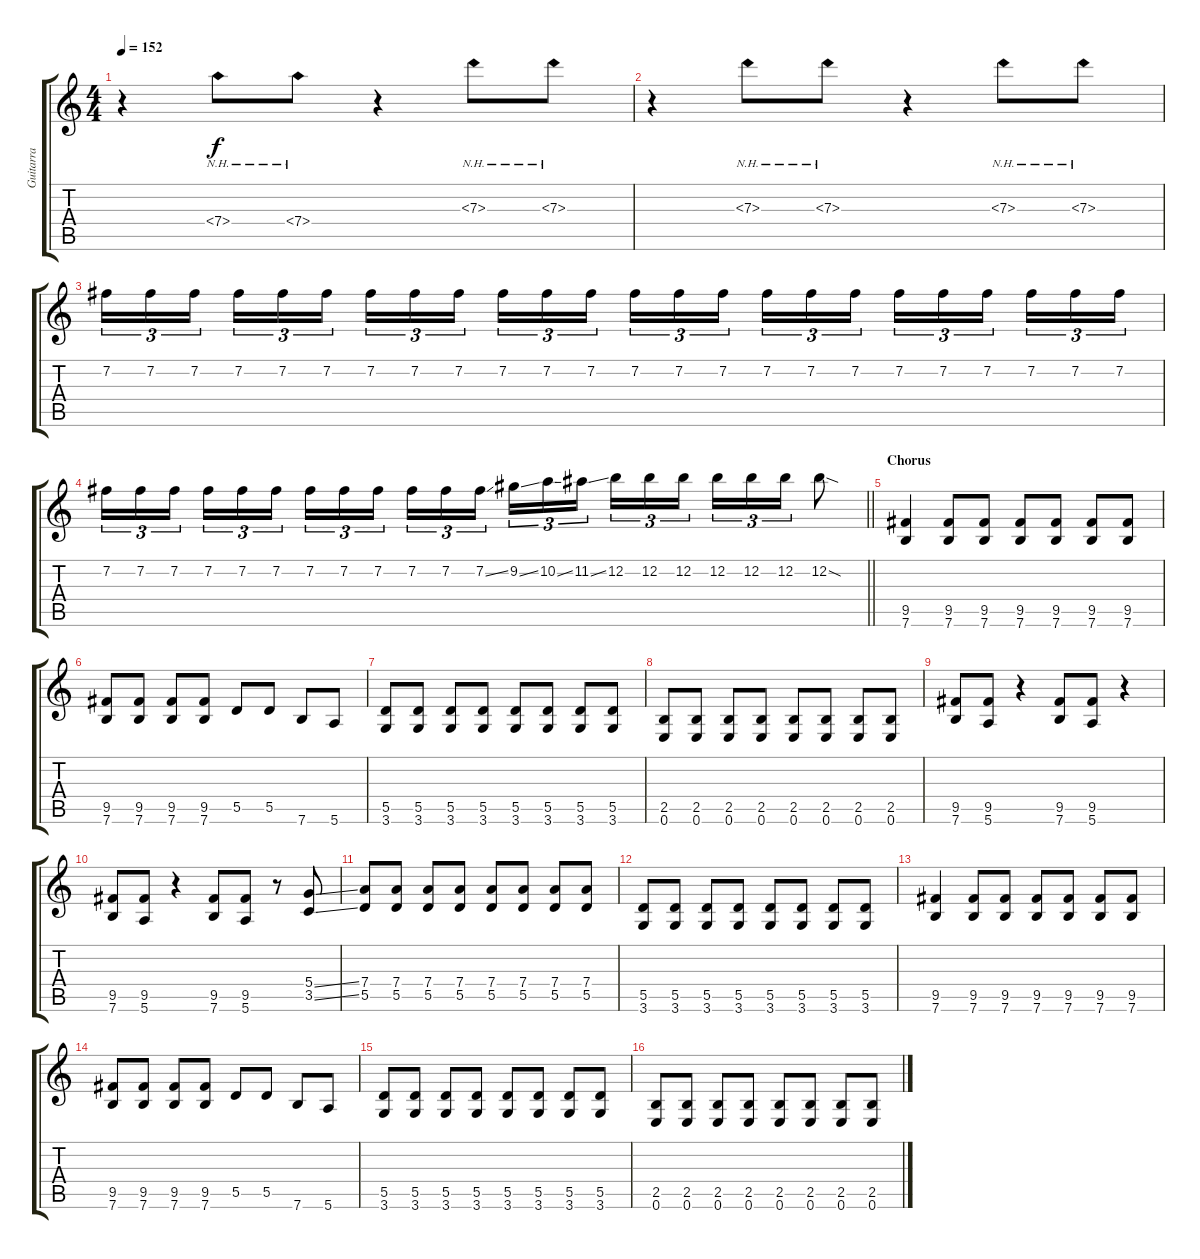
\track ("Guitarra" "Guitarra") {instrument overdrivenguitar}
\staff {score tabs}
\tuning (E4 B3 G3 D3 A2 E2) {hide}
\ts (4 4)
\tempo 152
\clef g2
\ks c
r.4{dy f} 7.4{nh}.8 7.4{nh}.8 r.4 7.3{nh}.8 7.3{nh}.8 |
r.4 7.3{nh}.8 7.3{nh}.8 r.4 7.3{nh}.8 7.3{nh}.8 |
7.2.16{tu (3 2)} 7.2.16{tu (3 2)} 7.2.16{tu (3 2) beam splitsecondary} 7.2.16{tu (3 2)} 7.2.16{tu (3 2)} 7.2.16{tu (3 2)} 7.2.16{tu (3 2)} 7.2.16{tu (3 2)} 7.2.16{tu (3 2) beam splitsecondary} 7.2.16{tu (3 2)} 7.2.16{tu (3 2)} 7.2.16{tu (3 2)} 7.2.16{tu (3 2)} 7.2.16{tu (3 2)} 7.2.16{tu (3 2) beam splitsecondary} 7.2.16{tu (3 2)} 7.2.16{tu (3 2)} 7.2.16{tu (3 2)} 7.2.16{tu (3 2)} 7.2.16{tu (3 2)} 7.2.16{tu (3 2) beam splitsecondary} 7.2.16{tu (3 2)} 7.2.16{tu (3 2)} 7.2.16{tu (3 2)} |
\barLineRight lightlight
7.2.16{tu (3 2)} 7.2.16{tu (3 2)} 7.2.16{tu (3 2) beam splitsecondary} 7.2.16{tu (3 2)} 7.2.16{tu (3 2)} 7.2.16{tu (3 2)} 7.2.16{tu (3 2)} 7.2.16{tu (3 2)} 7.2.16{tu (3 2) beam splitsecondary} 7.2.16{tu (3 2)} 7.2.16{tu (3 2)} 7.2{ss}.16{tu (3 2)} 9.2{ss}.16{tu (3 2)} 10.2{ss}.16{tu (3 2)} 11.2{ss}.16{tu (3 2) beam splitsecondary} 12.2.16{tu (3 2)} 12.2.16{tu (3 2)} 12.2.16{tu (3 2)} 12.2.16{tu (3 2)} 12.2.16{tu (3 2)} 12.2.16{tu (3 2)} 12.2{sod}.8 |
\section ("" "Chorus")
(9.5 7.6).4 (9.5 7.6).8 (9.5 7.6).8 (9.5 7.6).8 (9.5 7.6).8 (9.5 7.6).8 (9.5 7.6).8 |
(9.5 7.6).8 (9.5 7.6).8 (9.5 7.6).8 (9.5 7.6).8 5.5.8 5.5.8 7.6.8 5.6.8 |
(5.5 3.6).8 (5.5 3.6).8 (5.5 3.6).8 (5.5 3.6).8 (5.5 3.6).8 (5.5 3.6).8 (5.5 3.6).8 (5.5 3.6).8 |
(2.5 0.6).8 (2.5 0.6).8 (2.5 0.6).8 (2.5 0.6).8 (2.5 0.6).8 (2.5 0.6).8 (2.5 0.6).8 (2.5 0.6).8 |
(9.5 7.6).8 (9.5 5.6).8 r.4 (9.5 7.6).8 (9.5 5.6).8 r.4 |
(9.5 7.6).8 (9.5 5.6).8 r.4 (9.5 7.6).8 (9.5 5.6).8 r.8 (5.4{ss} 3.5{ss}).8 |
(7.4 5.5).8 (7.4 5.5).8 (7.4 5.5).8 (7.4 5.5).8 (7.4 5.5).8 (7.4 5.5).8 (7.4 5.5).8 (7.4 5.5).8 |
(5.5 3.6).8 (5.5 3.6).8 (5.5 3.6).8 (5.5 3.6).8 (5.5 3.6).8 (5.5 3.6).8 (5.5 3.6).8 (5.5 3.6).8 |
(9.5 7.6).4 (9.5 7.6).8 (9.5 7.6).8 (9.5 7.6).8 (9.5 7.6).8 (9.5 7.6).8 (9.5 7.6).8 |
(9.5 7.6).8 (9.5 7.6).8 (9.5 7.6).8 (9.5 7.6).8 5.5.8 5.5.8 7.6.8 5.6.8 |
(5.5 3.6).8 (5.5 3.6).8 (5.5 3.6).8 (5.5 3.6).8 (5.5 3.6).8 (5.5 3.6).8 (5.5 3.6).8 (5.5 3.6).8 |
(2.5 0.6).8 (2.5 0.6).8 (2.5 0.6).8 (2.5 0.6).8 (2.5 0.6).8 (2.5 0.6).8 (2.5 0.6).8 (2.5 0.6).8
